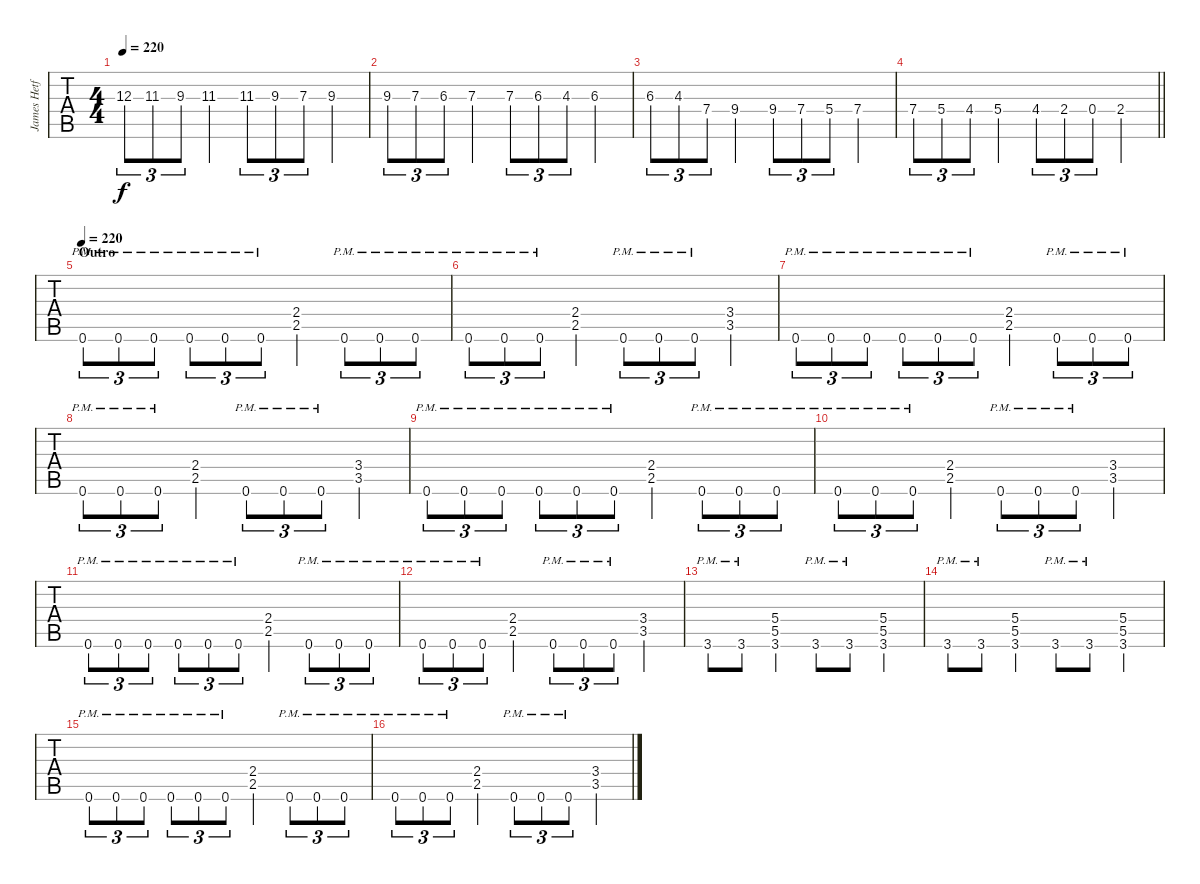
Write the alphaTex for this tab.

\track ("James Hetfield" "James Hetf") {instrument electricguitarjazz}
\staff {tabs}
\tuning (E4 B3 G3 D3 A2 E2) {hide}
\ts (4 4)
\tempo 220
\clef g2
\ks c
12.3.8{tu (3 2) dy f} 11.3.8{tu (3 2)} 9.3.8{tu (3 2)} 11.3.4 11.3.8{tu (3 2)} 9.3.8{tu (3 2)} 7.3.8{tu (3 2)} 9.3.4 |
9.3.8{tu (3 2)} 7.3.8{tu (3 2)} 6.3.8{tu (3 2)} 7.3.4 7.3.8{tu (3 2)} 6.3.8{tu (3 2)} 4.3.8{tu (3 2)} 6.3.4 |
6.3.8{tu (3 2)} 4.3.8{tu (3 2)} 7.4.8{tu (3 2)} 9.4.4 9.4.8{tu (3 2)} 7.4.8{tu (3 2)} 5.4.8{tu (3 2)} 7.4.4 |
\barLineRight lightlight
7.4.8{tu (3 2)} 5.4.8{tu (3 2)} 4.4.8{tu (3 2)} 5.4.4 4.4.8{tu (3 2)} 2.4.8{tu (3 2)} 0.4.8{tu (3 2)} 2.4.4 |
\section ("" "Outro")
\tempo 220
0.6{pm}.8{tu (3 2)} 0.6{pm}.8{tu (3 2)} 0.6{pm}.8{tu (3 2)} 0.6{pm}.8{tu (3 2)} 0.6{pm}.8{tu (3 2)} 0.6{pm}.8{tu (3 2)} (2.4 2.5).4 0.6{pm}.8{tu (3 2)} 0.6{pm}.8{tu (3 2)} 0.6{pm}.8{tu (3 2)} |
0.6{pm}.8{tu (3 2)} 0.6{pm}.8{tu (3 2)} 0.6{pm}.8{tu (3 2)} (2.4 2.5).4 0.6{pm}.8{tu (3 2)} 0.6{pm}.8{tu (3 2)} 0.6{pm}.8{tu (3 2)} (3.4 3.5).4 |
0.6{pm}.8{tu (3 2)} 0.6{pm}.8{tu (3 2)} 0.6{pm}.8{tu (3 2)} 0.6{pm}.8{tu (3 2)} 0.6{pm}.8{tu (3 2)} 0.6{pm}.8{tu (3 2)} (2.4 2.5).4 0.6{pm}.8{tu (3 2)} 0.6{pm}.8{tu (3 2)} 0.6{pm}.8{tu (3 2)} |
0.6{pm}.8{tu (3 2)} 0.6{pm}.8{tu (3 2)} 0.6{pm}.8{tu (3 2)} (2.4 2.5).4 0.6{pm}.8{tu (3 2)} 0.6{pm}.8{tu (3 2)} 0.6{pm}.8{tu (3 2)} (3.4 3.5).4 |
0.6{pm}.8{tu (3 2)} 0.6{pm}.8{tu (3 2)} 0.6{pm}.8{tu (3 2)} 0.6{pm}.8{tu (3 2)} 0.6{pm}.8{tu (3 2)} 0.6{pm}.8{tu (3 2)} (2.4 2.5).4 0.6{pm}.8{tu (3 2)} 0.6{pm}.8{tu (3 2)} 0.6{pm}.8{tu (3 2)} |
0.6{pm}.8{tu (3 2)} 0.6{pm}.8{tu (3 2)} 0.6{pm}.8{tu (3 2)} (2.4 2.5).4 0.6{pm}.8{tu (3 2)} 0.6{pm}.8{tu (3 2)} 0.6{pm}.8{tu (3 2)} (3.4 3.5).4 |
0.6{pm}.8{tu (3 2)} 0.6{pm}.8{tu (3 2)} 0.6{pm}.8{tu (3 2)} 0.6{pm}.8{tu (3 2)} 0.6{pm}.8{tu (3 2)} 0.6{pm}.8{tu (3 2)} (2.4 2.5).4 0.6{pm}.8{tu (3 2)} 0.6{pm}.8{tu (3 2)} 0.6{pm}.8{tu (3 2)} |
0.6{pm}.8{tu (3 2)} 0.6{pm}.8{tu (3 2)} 0.6{pm}.8{tu (3 2)} (2.4 2.5).4 0.6{pm}.8{tu (3 2)} 0.6{pm}.8{tu (3 2)} 0.6{pm}.8{tu (3 2)} (3.4 3.5).4 |
3.6{pm}.8 3.6{pm}.8 (5.4 5.5 3.6).4 3.6{pm}.8 3.6{pm}.8 (5.4 5.5 3.6).4 |
3.6{pm}.8 3.6{pm}.8 (5.4 5.5 3.6).4 3.6{pm}.8 3.6{pm}.8 (5.4 5.5 3.6).4 |
0.6{pm}.8{tu (3 2)} 0.6{pm}.8{tu (3 2)} 0.6{pm}.8{tu (3 2)} 0.6{pm}.8{tu (3 2)} 0.6{pm}.8{tu (3 2)} 0.6{pm}.8{tu (3 2)} (2.4 2.5).4 0.6{pm}.8{tu (3 2)} 0.6{pm}.8{tu (3 2)} 0.6{pm}.8{tu (3 2)} |
0.6{pm}.8{tu (3 2)} 0.6{pm}.8{tu (3 2)} 0.6{pm}.8{tu (3 2)} (2.4 2.5).4 0.6{pm}.8{tu (3 2)} 0.6{pm}.8{tu (3 2)} 0.6{pm}.8{tu (3 2)} (3.4 3.5).4
